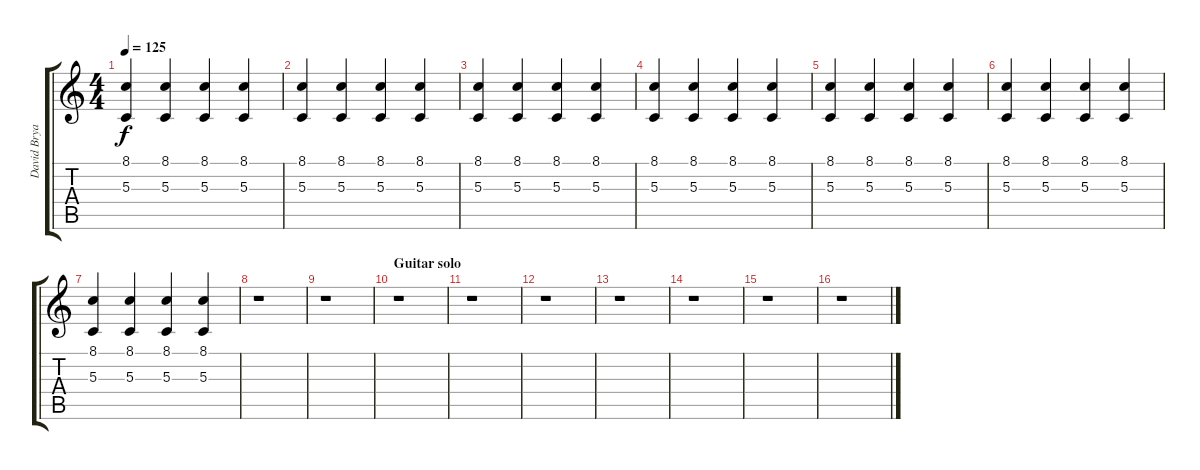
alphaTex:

\track ("David Bryan (Staff 1)" "David Brya") {instrument electricgrandpiano}
\staff {score tabs}
\tuning (E4 B3 G3 D3 A2 E2) {hide}
\ts (4 4)
\tempo 125
\clef g2
\ks c
(8.1 5.3).4{dy f} (8.1 5.3).4 (8.1 5.3).4 (8.1 5.3).4 |
(8.1 5.3).4 (8.1 5.3).4 (8.1 5.3).4 (8.1 5.3).4 |
(8.1 5.3).4 (8.1 5.3).4 (8.1 5.3).4 (8.1 5.3).4 |
(8.1 5.3).4 (8.1 5.3).4 (8.1 5.3).4 (8.1 5.3).4 |
(8.1 5.3).4 (8.1 5.3).4 (8.1 5.3).4 (8.1 5.3).4 |
(8.1 5.3).4 (8.1 5.3).4 (8.1 5.3).4 (8.1 5.3).4 |
(8.1 5.3).4 (8.1 5.3).4 (8.1 5.3).4 (8.1 5.3).4 |
r.1 |
r.1 |
\section ("" "Guitar solo")
r.1 |
r.1 |
r.1 |
r.1 |
r.1 |
r.1 |
r.1
